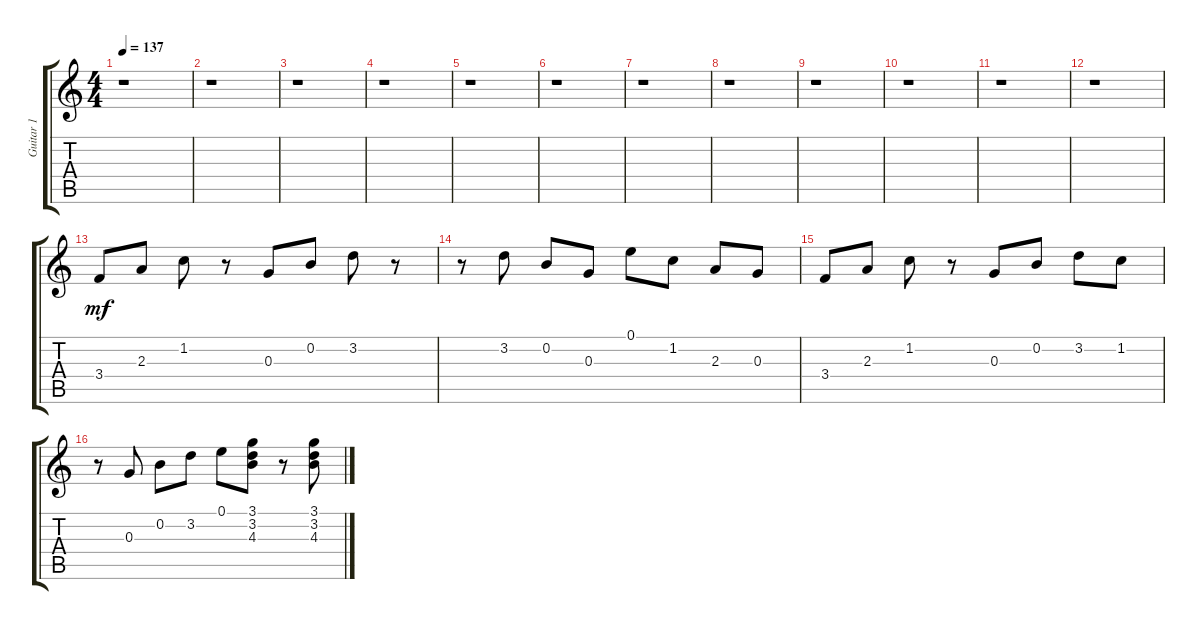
\track ("Guitar 1" "Guitar 1") {instrument overdrivenguitar}
\staff {score tabs}
\tuning (E4 B3 G3 D3 A2 E2) {hide}
\ts (4 4)
\tempo 137
\clef g2
\ks c
r.1{dy f} |
r.1 |
r.1 |
r.1 |
r.1 |
r.1 |
r.1 |
r.1 |
r.1 |
r.1 |
r.1 |
r.1 |
3.4.8{dy mf} 2.3.8 1.2.8 r.8 0.3.8 0.2.8 3.2.8 r.8 |
r.8 3.2.8 0.2.8 0.3.8 0.1.8 1.2.8 2.3.8 0.3.8 |
3.4.8 2.3.8 1.2.8 r.8 0.3.8 0.2.8 3.2.8 1.2.8 |
r.8 0.3.8 0.2.8 3.2.8 0.1.8 (3.1 3.2 4.3).8 r.8 (3.1 3.2 4.3).8
